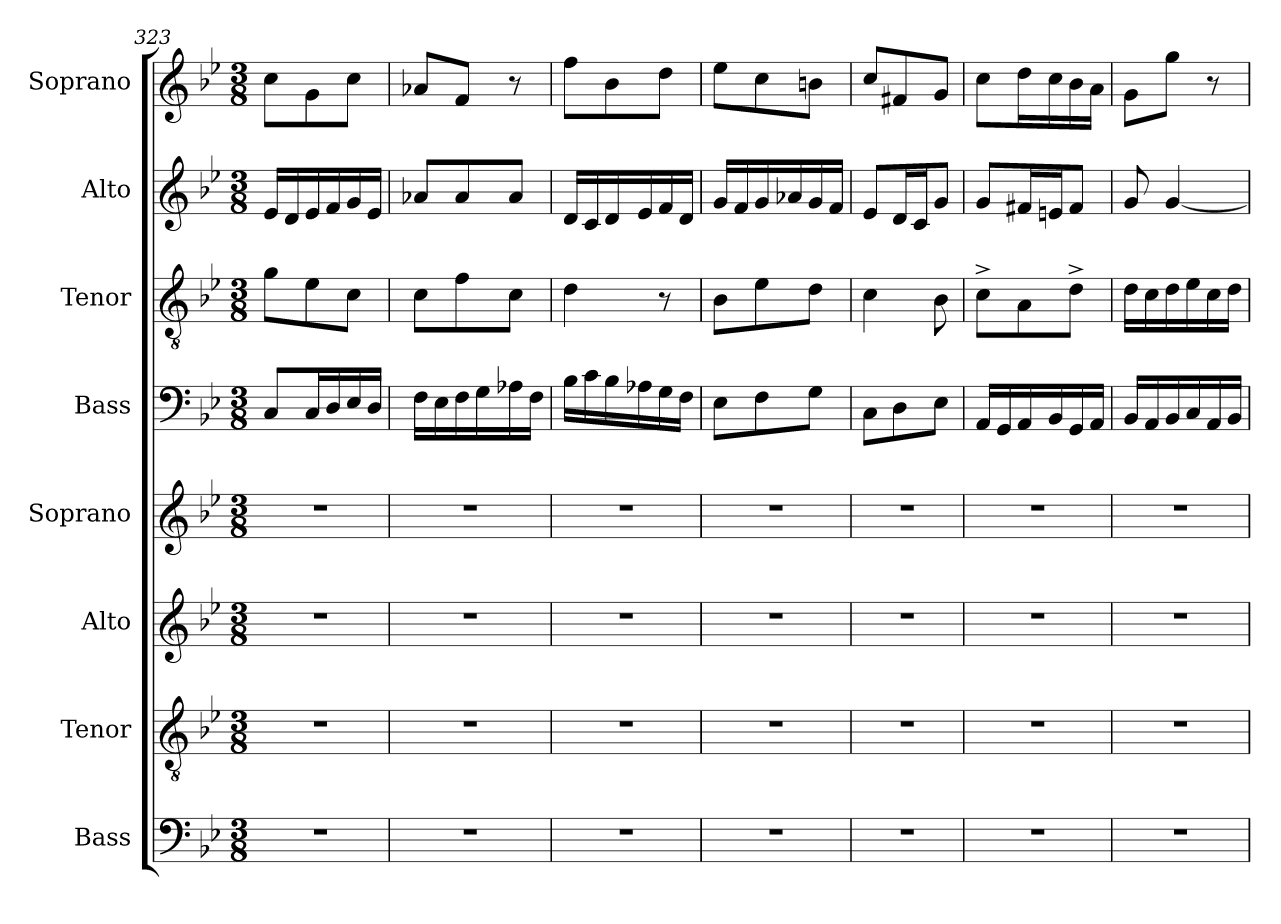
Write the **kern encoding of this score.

**kern	**kern	**kern	**kern	**kern	**kern	**kern	**kern
*part8	*part7	*part6	*part5	*part4	*part3	*part2	*part1
*staff8	*staff7	*staff6	*staff5	*staff4	*staff3	*staff2	*staff1
*I"Bass	*I"Tenor	*I"Alto	*I"Soprano	*I"Bass	*I"Tenor	*I"Alto	*I"Soprano
*clefF4	*clefGv2	*clefG2	*clefG2	*clefF4	*clefGv2	*clefG2	*clefG2
*k[b-e-]	*k[b-e-]	*k[b-e-]	*k[b-e-]	*k[b-e-]	*k[b-e-]	*k[b-e-]	*k[b-e-]
*B-:	*B-:	*B-:	*B-:	*B-:	*B-:	*B-:	*B-:
*M3/8	*M3/8	*M3/8	*M3/8	*M3/8	*M3/8	*M3/8	*M3/8
=323	=323	=323	=323	=323	=323	=323	=323
4.r	4.r	4.r	4.r	8C/L	8g\L	16e-/LL	8cc\L
.	.	.	.	.	.	16d/	.
.	.	.	.	16C/L	8e-\	16e-/	8g\
.	.	.	.	16D/	.	16f/	.
.	.	.	.	16E-/	8c\J	16g/	8cc\J
.	.	.	.	16D/JJ	.	16e-/JJ	.
=324	=324	=324	=324	=324	=324	=324	=324
4.r	4.r	4.r	4.r	16F\LL	8c\L	8a-X/L	8a-X/L
.	.	.	.	16E-\	.	.	.
.	.	.	.	16F\	8f\	8a-/	8f/J
.	.	.	.	16G\	.	.	.
.	.	.	.	16A-X\	8c\J	8a-/J	8r
.	.	.	.	16F\JJ	.	.	.
=325	=325	=325	=325	=325	=325	=325	=325
4.r	4.r	4.r	4.r	16B-\LL	4d\	16d/LL	8ff\L
.	.	.	.	16c\	.	16c/	.
.	.	.	.	16B-\	.	16d/	8b-\
.	.	.	.	16A-X\	.	16e-/	.
.	.	.	.	16G\	8r	16f/	8dd\J
.	.	.	.	16F\JJ	.	16d/JJ	.
=326	=326	=326	=326	=326	=326	=326	=326
4.r	4.r	4.r	4.r	8E-\L	8B-\L	16g/LL	8ee-\L
.	.	.	.	.	.	16f/	.
.	.	.	.	8F\	8e-\	16g/	8cc\
.	.	.	.	.	.	16a-X/	.
.	.	.	.	8G\J	8d\J	16g/	8bn\J
.	.	.	.	.	.	16f/JJ	.
!!LO:PB:g=z
=327	=327	=327	=327	=327	=327	=327	=327
4.r	4.r	4.r	4.r	8C\L	4c\	8e-/L	8cc/L
.	.	.	.	8D\	.	16d/L	8f#X/
.	.	.	.	.	.	16c/J	.
.	.	.	.	8E-\J	8B-\	8g/J	8g/J
=328	=328	=328	=328	=328	=328	=328	=328
4.r	4.r	4.r	4.r	16AA/LL	8c^<\L	8g/L	8cc\L
.	.	.	.	16GG/	.	.	.
.	.	.	.	16AA/	8A\	16f#X/L	16dd\L
.	.	.	.	16BB-/	.	16en/J	16cc\
.	.	.	.	16GG/	8d^>\J	8f#/J	16b-\
.	.	.	.	16AA/JJ	.	.	16a\JJ
=329	=329	=329	=329	=329	=329	=329	=329
4.r	4.r	4.r	4.r	16BB-/LL	16d\LL	8g/	8g\L
.	.	.	.	16AA/	16c\	.	.
.	.	.	.	16BB-/	16d\	[<4g/	8gg\J
.	.	.	.	16C/	16e-\	.	.
.	.	.	.	16AA/	16c\	.	8r
.	.	.	.	16BB-/JJ	16d\JJ	.	.
=	=	=	=	=	=	=	=
*-	*-	*-	*-	*-	*-	*-	*-
